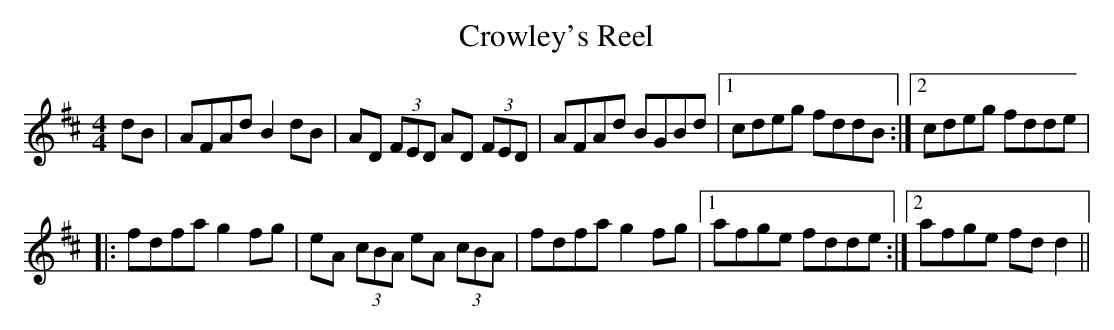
X:1
T:Crowley's Reel
M:4/4
L:1/8
K:D
dB|AFAd B2dB|AD (3FED AD (3FED|AFAd BGBd|1 cdeg fddB:|2 cdeg fdde|
|:fdfa g2fg|eA (3cBA eA (3cBA|fdfa g2fg|1 afge fdde:|2 afge fdd2||
